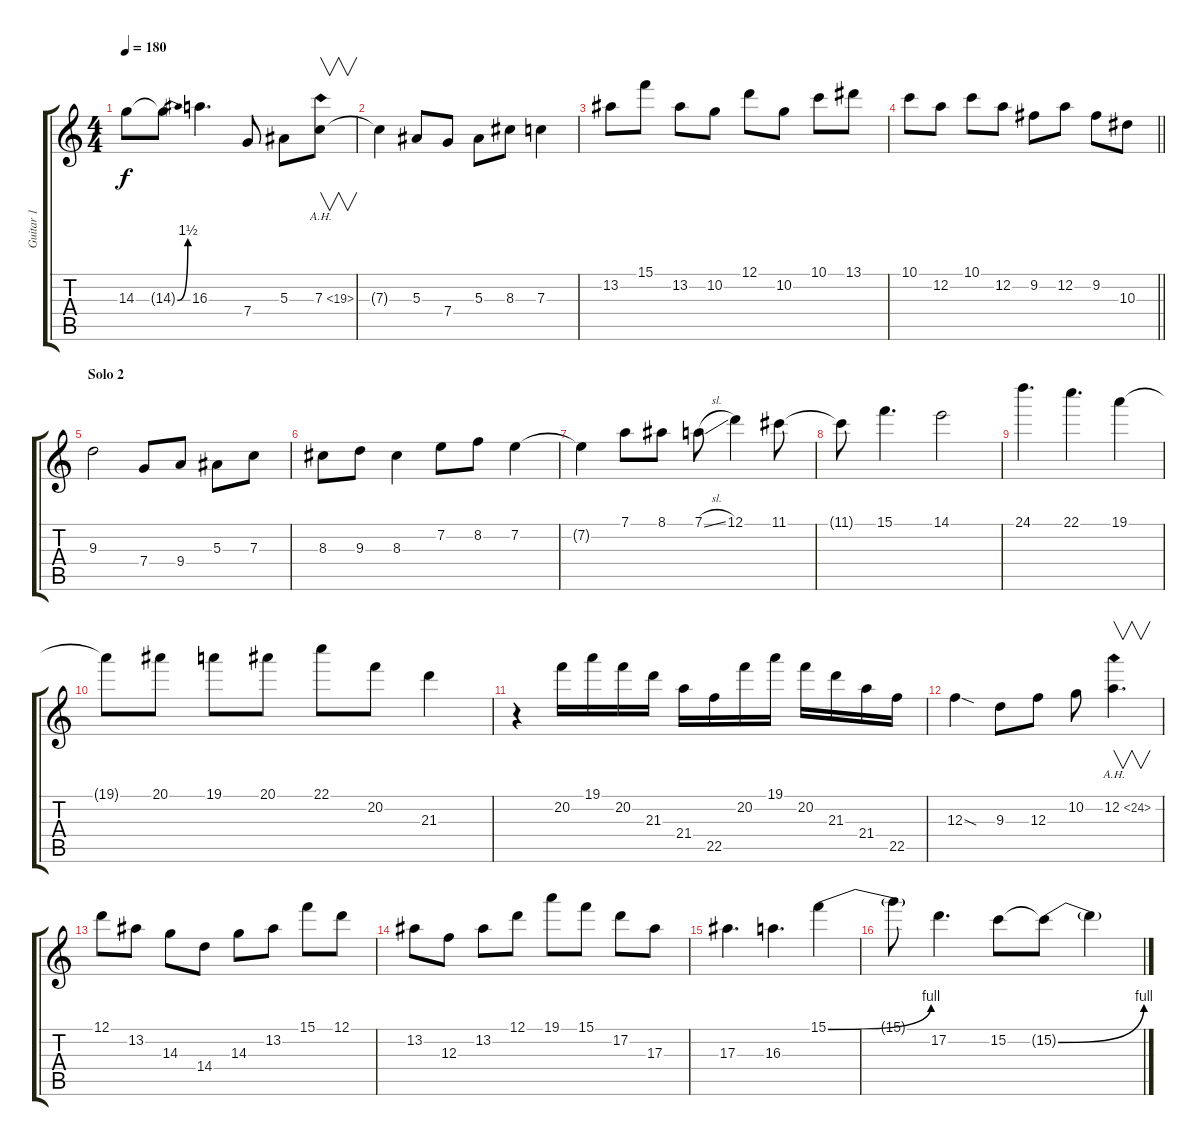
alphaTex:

\track ("Guitar 1" "Guitar 1") {instrument distortionguitar}
\staff {score tabs}
\tuning (D4 A3 F3 C3 G2 C2) {hide}
\ts (4 4)
\tempo 180
\clef g2
\ks c
14.3.8{dy f} 14.3{be (bend 0 0 60 6) t}.8 16.3.4{d} 7.4.8 5.3.8 7.3{ah 12}.8{v} |
7.3{t}.4 5.3.8 7.4.8 5.3.8 8.3.8 7.3.4 |
13.2.8 15.1.8 13.2.8 10.2.8 12.1.8 10.2.8 10.1.8 13.1.8 |
\barLineRight lightlight
10.1.8 12.2.8 10.1.8 12.2.8 9.2.8 12.2.8 9.2.8 10.3.8 |
\section ("" "Solo 2")
9.3.2 7.4.8 9.4.8 5.3.8 7.3.8 |
8.3.8 9.3.8 8.3.4 7.2.8 8.2.8 7.2.4 |
7.2{t}.4 7.1.8 8.1.8 7.1{sl}.8 12.1.4 11.1.8 |
11.1{t}.8 15.1.4{d} 14.1.2 |
24.1.4{d} 22.1.4{d} 19.1.4 |
19.1{t}.8 20.1.8 19.1.8 20.1.8 22.1.8 20.2.8 21.3.4 |
r.4 20.2.16 19.1.16 20.2.16 21.3.16 21.4.16 22.5.16 20.2.16 19.1.16 20.2.16 21.3.16 21.4.16 22.5.16 |
12.3{sod}.4 9.3.8 12.3.8 10.2.8 12.2{ah 12}.4{v d} |
12.1.8 13.2.8 14.3.8 14.4.8 14.3.8 13.2.8 15.1.8 12.1.8 |
13.2.8 12.3.8 13.2.8 12.1.8 19.1.8 15.1.8 17.2.8 17.3.8 |
17.3.4{d} 16.3.4{d} 15.1{be (bend 0 0 60 4)}.4 |
15.1{t}.8 17.2.4{d} 15.2.8 15.2{be (bend 0 0 60 4) t}.8 15.2{t}.4
